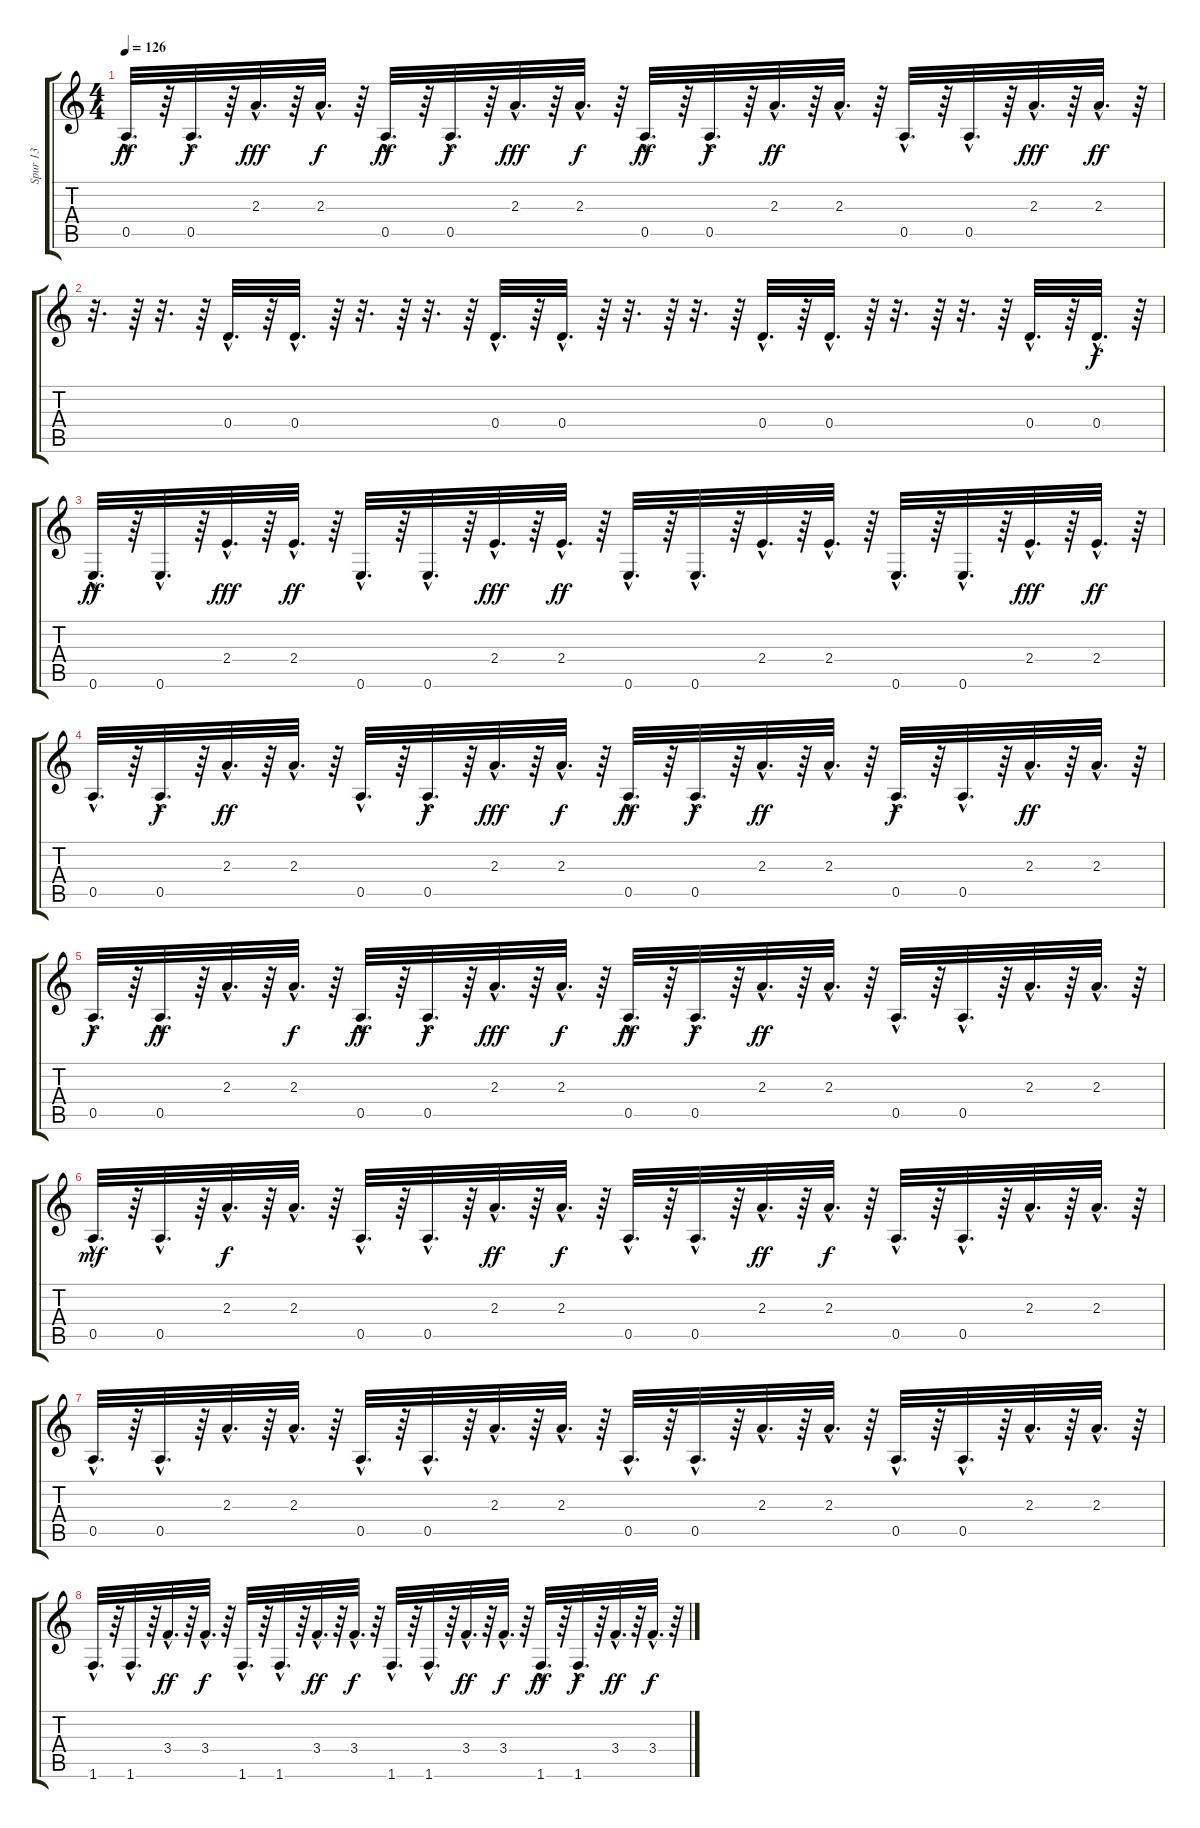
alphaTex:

\track ("Spur 13" "Spur 13") {instrument synthbass1}
\staff {score tabs}
\tuning (E4 B3 G3 D3 A2 E2) {hide}
\ts (4 4)
\tempo 126
\clef g2
\ks c
0.5{hac}.32{d dy ff} r.64 0.5{hac}.32{d dy f} r.64 2.3{hac}.32{d dy fff} r.64 2.3{hac}.32{d dy f} r.64 0.5{hac}.32{d dy ff} r.64 0.5{hac}.32{d dy f} r.64 2.3{hac}.32{d dy fff} r.64 2.3{hac}.32{d dy f} r.64 0.5{hac}.32{d dy ff} r.64 0.5{hac}.32{d dy f} r.64 2.3{hac}.32{d dy ff} r.64 2.3{hac}.32{d} r.64 0.5{hac}.32{d} r.64 0.5{hac}.32{d} r.64 2.3{hac}.32{d dy fff} r.64 2.3{hac}.32{d dy ff} r.64 |
r.32{d} r.64 r.32{d} r.64 0.4{hac}.32{d} r.64 0.4{hac}.32{d} r.64 r.32{d} r.64 r.32{d} r.64 0.4{hac}.32{d} r.64 0.4{hac}.32{d} r.64 r.32{d} r.64 r.32{d} r.64 0.4{hac}.32{d} r.64 0.4{hac}.32{d} r.64 r.32{d} r.64 r.32{d} r.64 0.4{hac}.32{d} r.64 0.4{hac}.32{d dy f} r.64 |
0.6{hac}.32{d dy ff} r.64 0.6{hac}.32{d} r.64 2.4{hac}.32{d dy fff} r.64 2.4{hac}.32{d dy ff} r.64 0.6{hac}.32{d} r.64 0.6{hac}.32{d} r.64 2.4{hac}.32{d dy fff} r.64 2.4{hac}.32{d dy ff} r.64 0.6{hac}.32{d} r.64 0.6{hac}.32{d} r.64 2.4{hac}.32{d} r.64 2.4{hac}.32{d} r.64 0.6{hac}.32{d} r.64 0.6{hac}.32{d} r.64 2.4{hac}.32{d dy fff} r.64 2.4{hac}.32{d dy ff} r.64 |
0.5{hac}.32{d} r.64 0.5{hac}.32{d dy f} r.64 2.3{hac}.32{d dy ff} r.64 2.3{hac}.32{d} r.64 0.5{hac}.32{d} r.64 0.5{hac}.32{d dy f} r.64 2.3{hac}.32{d dy fff} r.64 2.3{hac}.32{d dy f} r.64 0.5{hac}.32{d dy ff} r.64 0.5{hac}.32{d dy f} r.64 2.3{hac}.32{d dy ff} r.64 2.3{hac}.32{d} r.64 0.5{hac}.32{d dy f} r.64 0.5{hac}.32{d} r.64 2.3{hac}.32{d dy ff} r.64 2.3{hac}.32{d} r.64 |
0.5{hac}.32{d dy f} r.64 0.5{hac}.32{d dy ff} r.64 2.3{hac}.32{d} r.64 2.3{hac}.32{d dy f} r.64 0.5{hac}.32{d dy ff} r.64 0.5{hac}.32{d dy f} r.64 2.3{hac}.32{d dy fff} r.64 2.3{hac}.32{d dy f} r.64 0.5{hac}.32{d dy ff} r.64 0.5{hac}.32{d dy f} r.64 2.3{hac}.32{d dy ff} r.64 2.3{hac}.32{d} r.64 0.5{hac}.32{d} r.64 0.5{hac}.32{d} r.64 2.3{hac}.32{d} r.64 2.3{hac}.32{d} r.64 |
0.5{hac}.32{d dy mf instrument synthbass1} r.64 0.5{hac}.32{d} r.64 2.3{hac}.32{d dy f} r.64 2.3{hac}.32{d} r.64 0.5{hac}.32{d} r.64 0.5{hac}.32{d} r.64 2.3{hac}.32{d dy ff} r.64 2.3{hac}.32{d dy f} r.64 0.5{hac}.32{d} r.64 0.5{hac}.32{d} r.64 2.3{hac}.32{d dy ff} r.64 2.3{hac}.32{d dy f} r.64 0.5{hac}.32{d} r.64 0.5{hac}.32{d} r.64 2.3{hac}.32{d} r.64 2.3{hac}.32{d} r.64 |
0.5{hac}.32{d} r.64 0.5{hac}.32{d} r.64 2.3{hac}.32{d} r.64 2.3{hac}.32{d} r.64 0.5{hac}.32{d} r.64 0.5{hac}.32{d} r.64 2.3{hac}.32{d} r.64 2.3{hac}.32{d} r.64 0.5{hac}.32{d} r.64 0.5{hac}.32{d} r.64 2.3{hac}.32{d} r.64 2.3{hac}.32{d} r.64 0.5{hac}.32{d} r.64 0.5{hac}.32{d} r.64 2.3{hac}.32{d} r.64 2.3{hac}.32{d} r.64 |
1.6{hac}.32{d instrument synthbass1} r.64 1.6{hac}.32{d} r.64 3.4{hac}.32{d dy ff} r.64 3.4{hac}.32{d dy f} r.64 1.6{hac}.32{d} r.64 1.6{hac}.32{d} r.64 3.4{hac}.32{d dy ff} r.64 3.4{hac}.32{d dy f} r.64 1.6{hac}.32{d} r.64 1.6{hac}.32{d} r.64 3.4{hac}.32{d dy ff} r.64 3.4{hac}.32{d dy f} r.64 1.6{hac}.32{d dy ff} r.64 1.6{hac}.32{d dy f} r.64 3.4{hac}.32{d dy ff} r.64 3.4{hac}.32{d dy f} r.64
